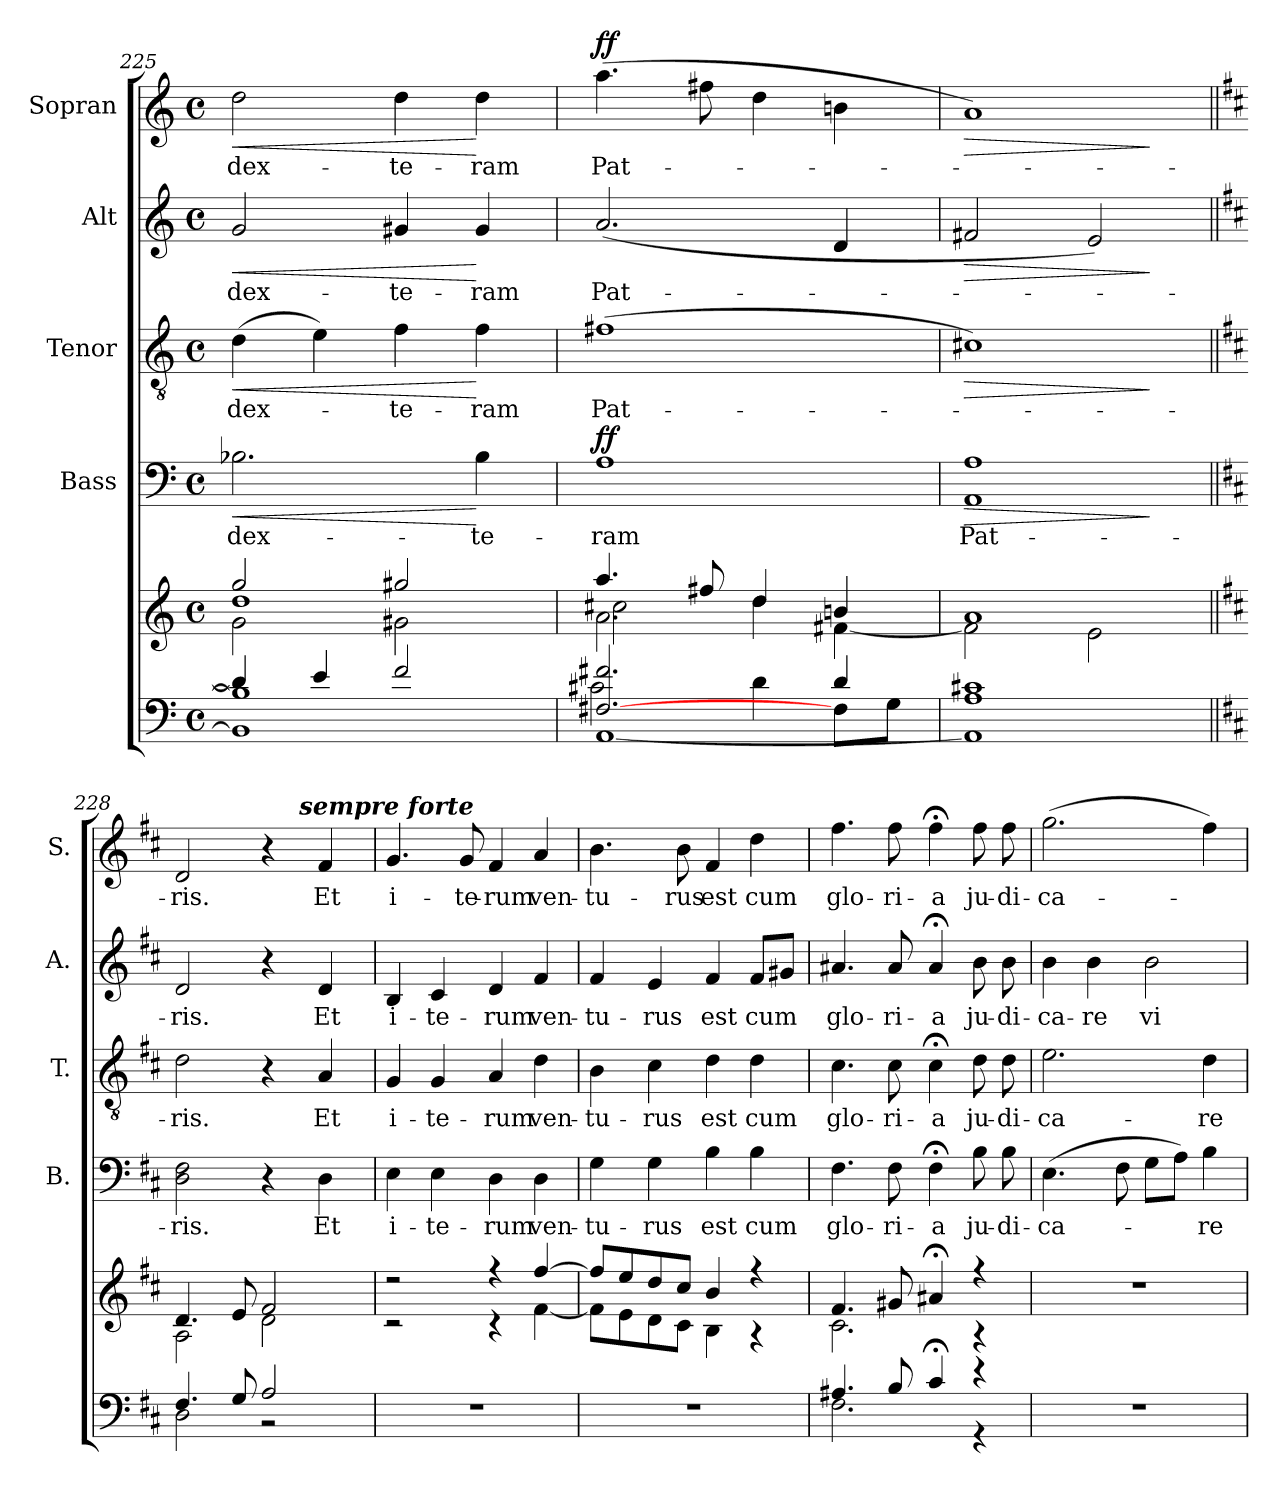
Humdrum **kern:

**kern	**kern	**kern	**text	**dynam	**kern	**text	**dynam	**kern	**text	**dynam	**kern	**text	**dynam
*part5	*part5	*part4	*part4	*part4	*part3	*part3	*part3	*part2	*part2	*part2	*part1	*part1	*part1
*staff6	*staff5	*staff4	*staff4	*staff4	*staff3	*staff3	*staff3	*staff2	*staff2	*staff2	*staff1	*staff1	*staff1
*	*	*I"Bass	*	*	*I"Tenor	*	*	*I"Alt	*	*	*I"Sopran	*	*
*	*	*I'B.	*	*	*I'T.	*	*	*I'A.	*	*	*I'S.	*	*
!!LO:LB:g=z
*clefF4	*clefG2	*clefF4	*	*	*clefGv2	*	*	*clefG2	*	*	*clefG2	*	*
*k[]	*k[]	*k[]	*	*	*k[]	*	*	*k[]	*	*	*k[]	*	*
*C:	*C:	*C:	*	*	*C:	*	*	*C:	*	*	*C:	*	*
*M4/4	*M4/4	*M4/4	*	*	*M4/4	*	*	*M4/4	*	*	*M4/4	*	*
*met(c)	*met(c)	*met(c)	*	*	*met(c)	*	*	*met(c)	*	*	*met(c)	*	*
=225	=225	=225	=225	=225	=225	=225	=225	=225	=225	=225	=225	=225	=225
*^	*^	*	*	*	*	*	*	*	*	*	*	*	*
*	*	*	*^	*	*	*	*	*	*	*	*	*	*	*	*
!	!	!	!	!	!	!LO:LY:b	!LO:HP:b	!	!LO:LY:b	!LO:HP:b	!	!LO:LY:b	!LO:HP:b	!	!LO:LY:b	!LO:HP:b
4d/]	1BB-] 1B-]	2gg/	2g\	1dd	2.B-X\	dex-	<	(>4d\	dex-	<	2g/	dex-	<	2dd\	dex-	<
4e/	.	.	.	.	.	.	.	4e\)	.	.	.	.	.	.	.	.
!	!	!	!	!	!	!	!	!	!LO:LY:b	!	!	!LO:LY:b	!	!	!LO:LY:b	!
2f/	.	2gg#X/	2g#X\	.	.	.	.	4f\	-te-	.	4g#X/	-te-	.	4dd\	-te-	.
!	!	!	!	!	!	!LO:LY:b	!	!	!LO:LY:b	!	!	!LO:LY:b	!	!	!LO:LY:b	!
.	.	.	.	.	4B-\	-te-	[	4f\	-ram	[	4g#/	-ram	[	4dd\	-ram	[
=226	=226	=226	=226	=226	=226	=226	=226	=226	=226	=226	=226	=226	=226	=226	=226	=226
*	*^	*	*	*	*	*	*	*	*	*	*	*	*	*	*	*
!	!	!	!	!	!	!	!LO:LY:b	!LO:DY:a	!	!LO:LY:b	!	!	!LO:LY:b	!	!	!LO:LY:b	!LO:DY:a
[<2.F#X/ 2.f#X/	[<1AA	2c#X\	4.aa/	2.a\	2cc#X\	1A	-ram	ff	(>1f#X	Pat-	.	(<2.a/	Pat-	.	(>4.aa\	Pat-	ff
.	.	.	8ff#X/	.	.	.	.	.	.	.	.	.	.	.	8ff#X\	.	.
.	.	4d\	4dd/	.	4dd\	.	.	.	.	.	.	.	.	.	4dd\	.	.
4d/	.	8F#\L	4bn/	[<4f#X\	4ryy	.	.	.	.	.	.	4d/	.	.	4bn\	.	.
.	.	8G\J	.	.	.	.	.	.	.	.	.	.	.	.	.	.	.
*	*	*	*	*v	*v	*	*	*	*	*	*	*	*	*	*	*	*
=227	=227	=227	=227	=227	=227	=227	=227	=227	=227	=227	=227	=227	=227	=227	=227	=227
!	!	!	!	!	!	!LO:LY:b	!LO:HP:b	!	!	!LO:HP:b	!	!	!LO:HP:b	!	!	!LO:HP:b
*	*v	*v	*	*	*	*	*	*	*	*	*	*	*	*	*	*
1A 1c#X	1AA]	1a	2f#\]	1AA 1A	Pat-	>	1c#X)	.	>	2f#X/	.	>	1a)	.	>
.	.	.	2e\	.	.	.	.	.	.	2e/)	.	.	.	.	.
*v	*v	*	*	*	*	*	*	*	*	*	*	*	*	*	*
*	*v	*v	*	*	*	*	*	*	*	*	*	*	*	*
.	.	.	.	]	.	.	]	.	.	]	.	.	]
=228||	=228||	=228||	=228||	=228||	=228||	=228||	=228||	=228||	=228||	=228||	=228||	=228||	=228||
*k[f#c#]	*k[f#c#]	*k[f#c#]	*	*	*k[f#c#]	*	*	*k[f#c#]	*	*	*k[f#c#]	*	*
*D:	*D:	*D:	*	*	*D:	*	*	*D:	*	*	*D:	*	*
*^	*^	*	*	*	*	*	*	*	*	*	*	*	*
!	!	!	!	!	!LO:LY:b	!	!	!LO:LY:b	!	!	!LO:LY:b	!	!	!LO:LY:b	!
*	*	*	*	*	*	*	*	*	*	*	*	*	*^	*	*
4.F#/	2D\	4.d/	2A\	2D\ 2F#\	-ris.	.	2d\	-ris.	.	2d/	-ris.	.	2d/	2ryy	-ris.	.
8G/	.	8e/	.	.	.	.	.	.	.	.	.	.	.	.	.	.
2A/	2rBB	2f#/	2d\	4r	.	.	4r	.	.	4r	.	.	4r	8.ryy	.	.
!	!	!	!	!	!	!	!	!	!	!	!	!	!	!LO:TX:a:Bi:t=sempre forte	!	!
.	.	.	.	.	.	.	.	.	.	.	.	.	.	4ryy	.	.
!	!	!	!	!	!LO:LY:b	!	!	!LO:LY:b	!	!	!LO:LY:b	!	!	!	!LO:LY:b	!
.	.	.	.	4D\	Et	.	4A/	Et	.	4d/	Et	.	4f#/	.	Et	.
.	.	.	.	.	.	.	.	.	.	.	.	.	.	16ryy	.	.
=229	=229	=229	=229	=229	=229	=229	=229	=229	=229	=229	=229	=229	=229	=229	=229	=229
!	!	!	!	!	!LO:LY:b	!	!	!LO:LY:b	!	!	!LO:LY:b	!	!	!	!LO:LY:b	!
*v	*v	*	*	*	*	*	*	*	*	*	*	*	*v	*v	*	*
1r	2r	2r	4E\	i-	.	4G/	i-	.	4B/	i-	.	4.g/	i-	.
!	!	!	!	!LO:LY:b	!	!	!LO:LY:b	!	!	!LO:LY:b	!	!	!	!
.	.	.	4E\	-te-	.	4G/	-te-	.	4c#/	-te-	.	.	.	.
!	!	!	!	!	!	!	!	!	!	!	!	!	!LO:LY:b	!
.	.	.	.	.	.	.	.	.	.	.	.	8g/	-te-	.
!	!	!	!	!LO:LY:b	!	!	!LO:LY:b	!	!	!LO:LY:b	!	!	!LO:LY:b	!
.	4r	4r	4D\	-rum	.	4A/	-rum	.	4d/	-rum	.	4f#/	-rum	.
!	!	!	!	!LO:LY:b	!	!	!LO:LY:b	!	!	!LO:LY:b	!	!	!LO:LY:b	!
.	[>4ff#/	[<4f#\	4D\	ven-	.	4d\	ven-	.	4f#/	ven-	.	4a/	ven-	.
=230	=230	=230	=230	=230	=230	=230	=230	=230	=230	=230	=230	=230	=230	=230
!	!	!	!	!LO:LY:b	!	!	!LO:LY:b	!	!	!LO:LY:b	!	!	!LO:LY:b	!
1r	8ff#/L]	8f#\L]	4G\	-tu-	.	4B\	-tu-	.	4f#/	-tu-	.	4.b\	-tu-	.
.	8ee/	8e\	.	.	.	.	.	.	.	.	.	.	.	.
!	!	!	!	!LO:LY:b	!	!	!LO:LY:b	!	!	!LO:LY:b	!	!	!	!
.	8dd/	8d\	4G\	-rus	.	4c#\	-rus	.	4e/	-rus	.	.	.	.
!	!	!	!	!	!	!	!	!	!	!	!	!	!LO:LY:b	!
.	8cc#/J	8c#\J	.	.	.	.	.	.	.	.	.	8b\	-rus	.
!	!	!	!	!LO:LY:b	!	!	!LO:LY:b	!	!	!LO:LY:b	!	!	!LO:LY:b	!
.	4b/	4B\	4B\	est	.	4d\	est	.	4f#/	est	.	4f#/	est	.
!	!	!	!	!LO:LY:b	!	!	!LO:LY:b	!	!	!LO:LY:b	!	!	!LO:LY:b	!
.	4r	4r	4B\	cum	.	4d\	cum	.	8f#/L	cum	.	4dd\	cum	.
.	.	.	.	.	.	.	.	.	8g#X/J	.	.	.	.	.
!!LO:PB:g=z
=231	=231	=231	=231	=231	=231	=231	=231	=231	=231	=231	=231	=231	=231	=231
*^	*	*	*	*	*	*	*	*	*	*	*	*	*	*
!	!	!	!	!	!LO:LY:b	!	!	!LO:LY:b	!	!	!LO:LY:b	!	!	!LO:LY:b	!
4.A#X/	2.F#\	4.f#/	2.c#\	4.F#\	glo-	.	4.c#\	glo-	.	4.a#X/	glo-	.	4.ff#\	glo-	.
!	!	!	!	!	!LO:LY:b	!	!	!LO:LY:b	!	!	!LO:LY:b	!	!	!LO:LY:b	!
8B/	.	8g#X/	.	8F#\	-ri-	.	8c#\	-ri-	.	8a#/	-ri-	.	8ff#\	-ri-	.
!	!	!	!	!	!LO:LY:b	!	!	!LO:LY:b	!	!	!LO:LY:b	!	!	!LO:LY:b	!
4c#;</	.	4a#X;</	.	4F#;<\	-a	.	4c#;<\	-a	.	4a#;</	-a	.	4ff#;<\	-a	.
!	!	!	!	!	!LO:LY:b	!	!	!LO:LY:b	!	!	!LO:LY:b	!	!	!LO:LY:b	!
4r	4r	4r	4r	8B\	ju-	.	8d\	ju-	.	8b\	ju-	.	8ff#\	ju-	.
!	!	!	!	!	!LO:LY:b	!	!	!LO:LY:b	!	!	!LO:LY:b	!	!	!LO:LY:b	!
.	.	.	.	8B\	-di-	.	8d\	-di-	.	8b\	-di-	.	8ff#\	-di-	.
*v	*v	*	*	*	*	*	*	*	*	*	*	*	*	*	*
*	*v	*v	*	*	*	*	*	*	*	*	*	*	*	*
=232	=232	=232	=232	=232	=232	=232	=232	=232	=232	=232	=232	=232	=232
!	!	!	!LO:LY:b	!	!	!LO:LY:b	!	!	!LO:LY:b	!	!	!LO:LY:b	!
1r	1r	(>4.E\	-ca-	.	2.e\	-ca-	.	4b\	-ca-	.	(>2.gg\	-ca-	.
!	!	!	!	!	!	!	!	!	!LO:LY:b	!	!	!	!
.	.	.	.	.	.	.	.	4b\	-re	.	.	.	.
.	.	8F#\	.	.	.	.	.	.	.	.	.	.	.
!	!	!	!	!	!	!	!	!	!LO:LY:b	!	!	!	!
.	.	8G\L	.	.	.	.	.	2b\	vi-	.	.	.	.
.	.	8A\J)	.	.	.	.	.	.	.	.	.	.	.
!	!	!	!LO:LY:b	!	!	!LO:LY:b	!	!	!	!	!	!	!
.	.	4B\	-re	.	4d\	-re	.	.	.	.	4ff#\)	.	.
=	=	=	=	=	=	=	=	=	=	=	=	=	=
*-	*-	*-	*-	*-	*-	*-	*-	*-	*-	*-	*-	*-	*-
